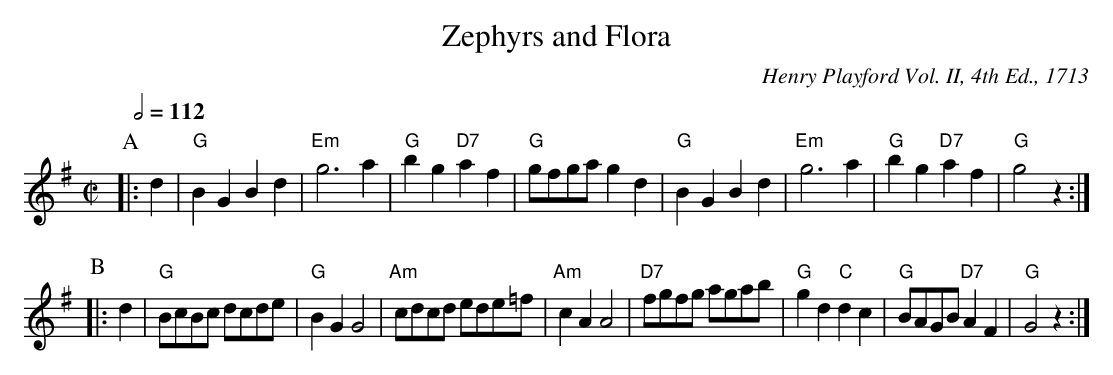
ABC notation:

X:1
T:Zephyrs and Flora
C:Henry Playford Vol. II, 4th Ed., 1713
Q:1/2=112
M:C|
L:1/8
K:G
P:A
|: d2 | "G"B2G2 B2d2 | "Em"g6 a2 | "G"b2g2 "D7"a2f2 | "G"gfga g2d2 | "G"B2G2 B2d2 | "Em"g6 a2 | "G"b2g2 "D7"a2f2 | "G"g4 z2 :|
P:B
|: d2 | "G"BcBc dcde | "G"B2G2 G4 | "Am"cdcd ede=f | "Am"c2A2 A4 | "D7"fgfg agab | "G"g2d2 "C"d2c2 | "G"BAGB "D7"A2F2 | "G"G4 z2 :|
